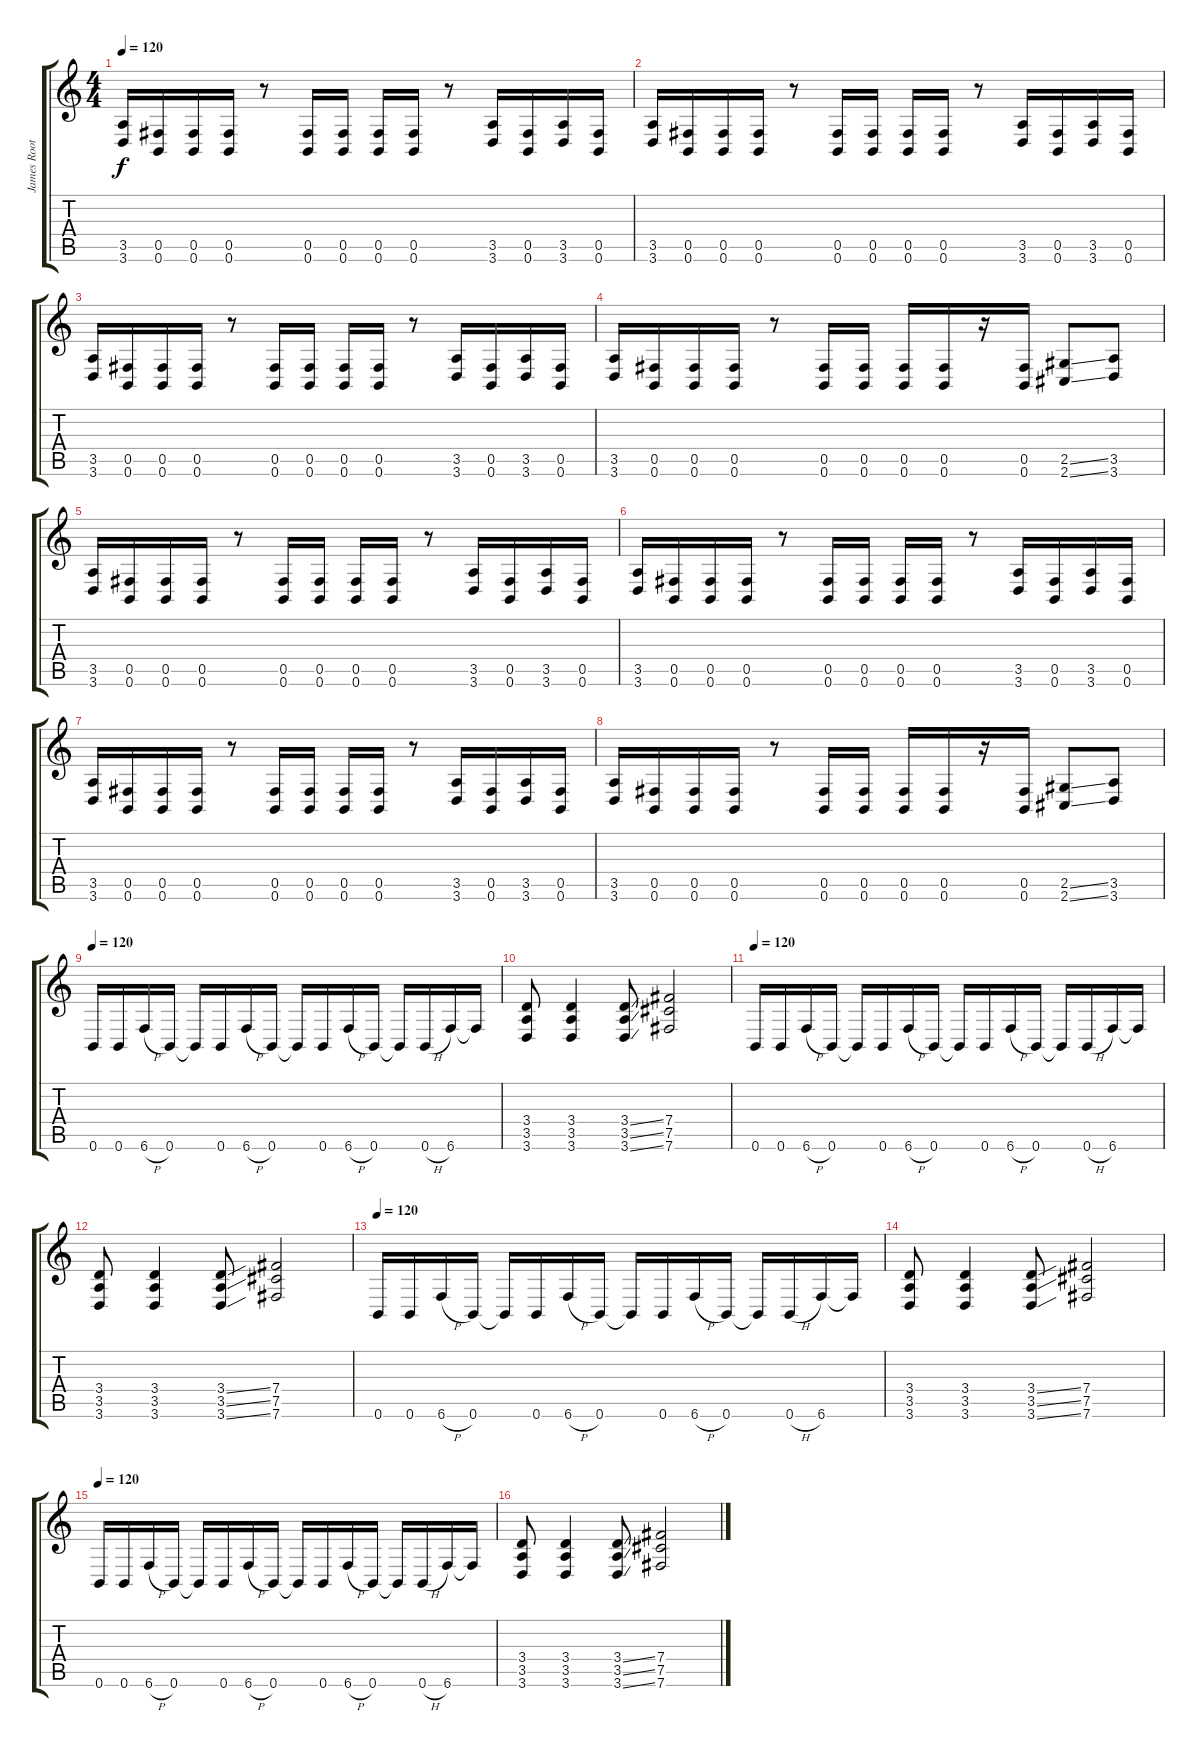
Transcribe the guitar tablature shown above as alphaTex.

\track ("James Root     #4" "James Root") {instrument distortionguitar}
\staff {score tabs}
\tuning (Db4 Ab3 E3 B2 Gb2 B1) {hide}
\ts (4 4)
\tempo 120
\clef g2
\ks c
(3.5 3.6).16{dy f} (0.5 0.6).16 (0.5 0.6).16 (0.5 0.6).16 r.8 (0.5 0.6).16 (0.5 0.6).16 (0.5 0.6).16 (0.5 0.6).16 r.8 (3.5 3.6).16 (0.5 0.6).16 (3.5 3.6).16 (0.5 0.6).16 |
(3.5 3.6).16 (0.5 0.6).16 (0.5 0.6).16 (0.5 0.6).16 r.8 (0.5 0.6).16 (0.5 0.6).16 (0.5 0.6).16 (0.5 0.6).16 r.8 (3.5 3.6).16 (0.5 0.6).16 (3.5 3.6).16 (0.5 0.6).16 |
(3.5 3.6).16 (0.5 0.6).16 (0.5 0.6).16 (0.5 0.6).16 r.8 (0.5 0.6).16 (0.5 0.6).16 (0.5 0.6).16 (0.5 0.6).16 r.8 (3.5 3.6).16 (0.5 0.6).16 (3.5 3.6).16 (0.5 0.6).16 |
(3.5 3.6).16 (0.5 0.6).16 (0.5 0.6).16 (0.5 0.6).16 r.8 (0.5 0.6).16 (0.5 0.6).16 (0.5 0.6).16 (0.5 0.6).16 r.16 (0.5 0.6).16 (2.5{ss} 2.6{ss}).8 (3.5 3.6).8 |
(3.5 3.6).16 (0.5 0.6).16 (0.5 0.6).16 (0.5 0.6).16 r.8 (0.5 0.6).16 (0.5 0.6).16 (0.5 0.6).16 (0.5 0.6).16 r.8 (3.5 3.6).16 (0.5 0.6).16 (3.5 3.6).16 (0.5 0.6).16 |
(3.5 3.6).16 (0.5 0.6).16 (0.5 0.6).16 (0.5 0.6).16 r.8 (0.5 0.6).16 (0.5 0.6).16 (0.5 0.6).16 (0.5 0.6).16 r.8 (3.5 3.6).16 (0.5 0.6).16 (3.5 3.6).16 (0.5 0.6).16 |
(3.5 3.6).16 (0.5 0.6).16 (0.5 0.6).16 (0.5 0.6).16 r.8 (0.5 0.6).16 (0.5 0.6).16 (0.5 0.6).16 (0.5 0.6).16 r.8 (3.5 3.6).16 (0.5 0.6).16 (3.5 3.6).16 (0.5 0.6).16 |
(3.5 3.6).16 (0.5 0.6).16 (0.5 0.6).16 (0.5 0.6).16 r.8 (0.5 0.6).16 (0.5 0.6).16 (0.5 0.6).16 (0.5 0.6).16 r.16 (0.5 0.6).16 (2.5{ss} 2.6{ss}).8 (3.5 3.6).8 |
\tempo 120
0.6.16 0.6.16 6.6{h}.16 0.6.16 0.6{t}.16 0.6.16 6.6{h}.16 0.6.16 0.6{t}.16 0.6.16 6.6{h}.16 0.6.16 0.6{t}.16 0.6{h}.16 6.6.16 6.6{t}.16 |
(3.4 3.5 3.6).8 (3.4 3.5 3.6).4 (3.4{ss} 3.5{ss} 3.6{ss}).8 (7.4 7.5 7.6).2 |
\tempo 120
0.6.16 0.6.16 6.6{h}.16 0.6.16 0.6{t}.16 0.6.16 6.6{h}.16 0.6.16 0.6{t}.16 0.6.16 6.6{h}.16 0.6.16 0.6{t}.16 0.6{h}.16 6.6.16 6.6{t}.16 |
(3.4 3.5 3.6).8 (3.4 3.5 3.6).4 (3.4{ss} 3.5{ss} 3.6{ss}).8 (7.4 7.5 7.6).2 |
\tempo 120
0.6.16 0.6.16 6.6{h}.16 0.6.16 0.6{t}.16 0.6.16 6.6{h}.16 0.6.16 0.6{t}.16 0.6.16 6.6{h}.16 0.6.16 0.6{t}.16 0.6{h}.16 6.6.16 6.6{t}.16 |
(3.4 3.5 3.6).8 (3.4 3.5 3.6).4 (3.4{ss} 3.5{ss} 3.6{ss}).8 (7.4 7.5 7.6).2 |
\tempo 120
0.6.16 0.6.16 6.6{h}.16 0.6.16 0.6{t}.16 0.6.16 6.6{h}.16 0.6.16 0.6{t}.16 0.6.16 6.6{h}.16 0.6.16 0.6{t}.16 0.6{h}.16 6.6.16 6.6{t}.16 |
(3.4 3.5 3.6).8 (3.4 3.5 3.6).4 (3.4{ss} 3.5{ss} 3.6{ss}).8 (7.4 7.5 7.6).2
